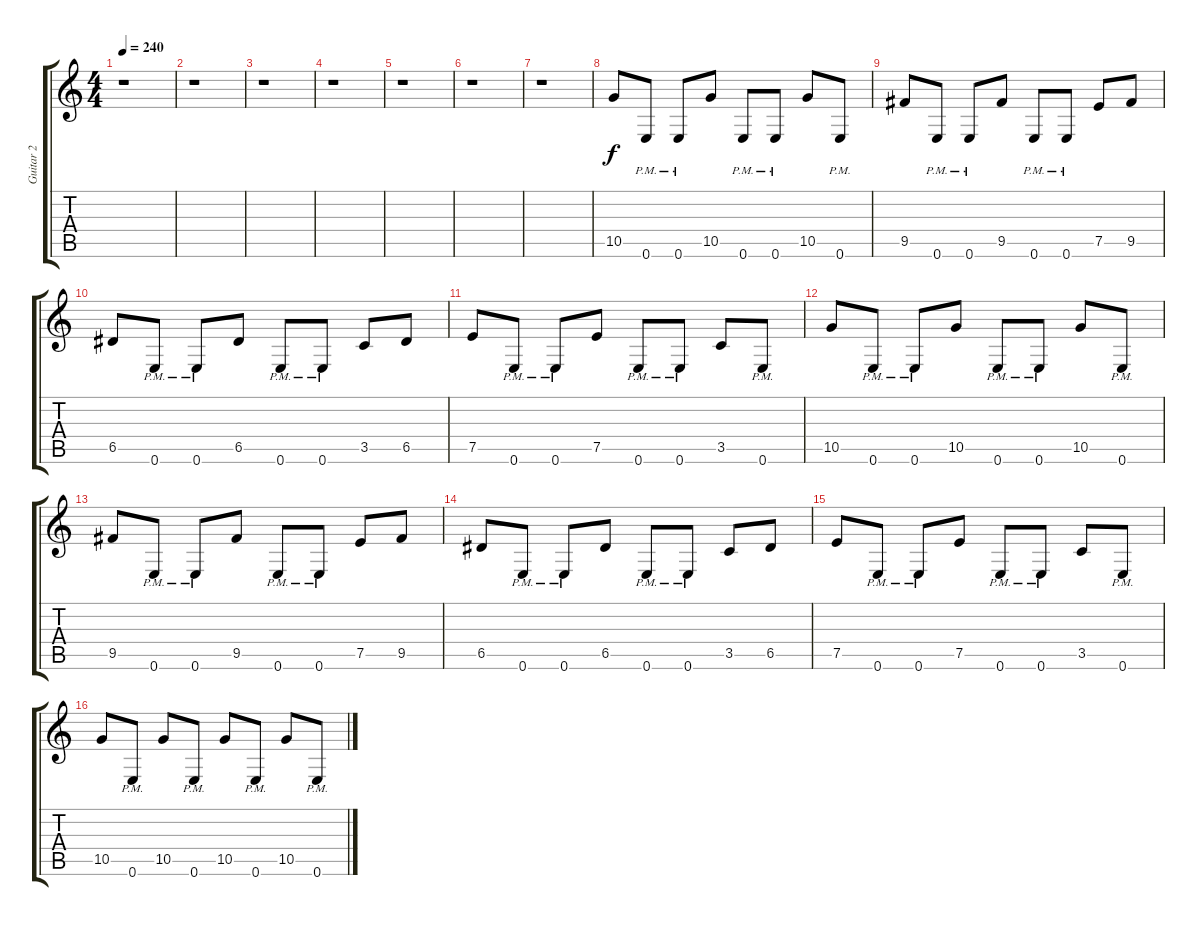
\track ("Guitar 2" "Guitar 2") {instrument distortionguitar}
\staff {score tabs}
\tuning (E4 B3 G3 D3 A2 E2) {hide}
\ts (4 4)
\tempo 240
\clef g2
\ks c
r.1{dy f} |
r.1 |
r.1 |
r.1 |
r.1 |
r.1 |
r.1 |
10.5.8 0.6{pm}.8 0.6{pm}.8 10.5.8 0.6{pm}.8 0.6{pm}.8 10.5.8 0.6{pm}.8 |
9.5.8 0.6{pm}.8 0.6{pm}.8 9.5.8 0.6{pm}.8 0.6{pm}.8 7.5.8 9.5.8 |
6.5.8 0.6{pm}.8 0.6{pm}.8 6.5.8 0.6{pm}.8 0.6{pm}.8 3.5.8 6.5.8 |
7.5.8 0.6{pm}.8 0.6{pm}.8 7.5.8 0.6{pm}.8 0.6{pm}.8 3.5.8 0.6{pm}.8 |
10.5.8 0.6{pm}.8 0.6{pm}.8 10.5.8 0.6{pm}.8 0.6{pm}.8 10.5.8 0.6{pm}.8 |
9.5.8 0.6{pm}.8 0.6{pm}.8 9.5.8 0.6{pm}.8 0.6{pm}.8 7.5.8 9.5.8 |
6.5.8 0.6{pm}.8 0.6{pm}.8 6.5.8 0.6{pm}.8 0.6{pm}.8 3.5.8 6.5.8 |
7.5.8 0.6{pm}.8 0.6{pm}.8 7.5.8 0.6{pm}.8 0.6{pm}.8 3.5.8 0.6{pm}.8 |
10.5.8 0.6{pm}.8 10.5.8 0.6{pm}.8 10.5.8 0.6{pm}.8 10.5.8 0.6{pm}.8
